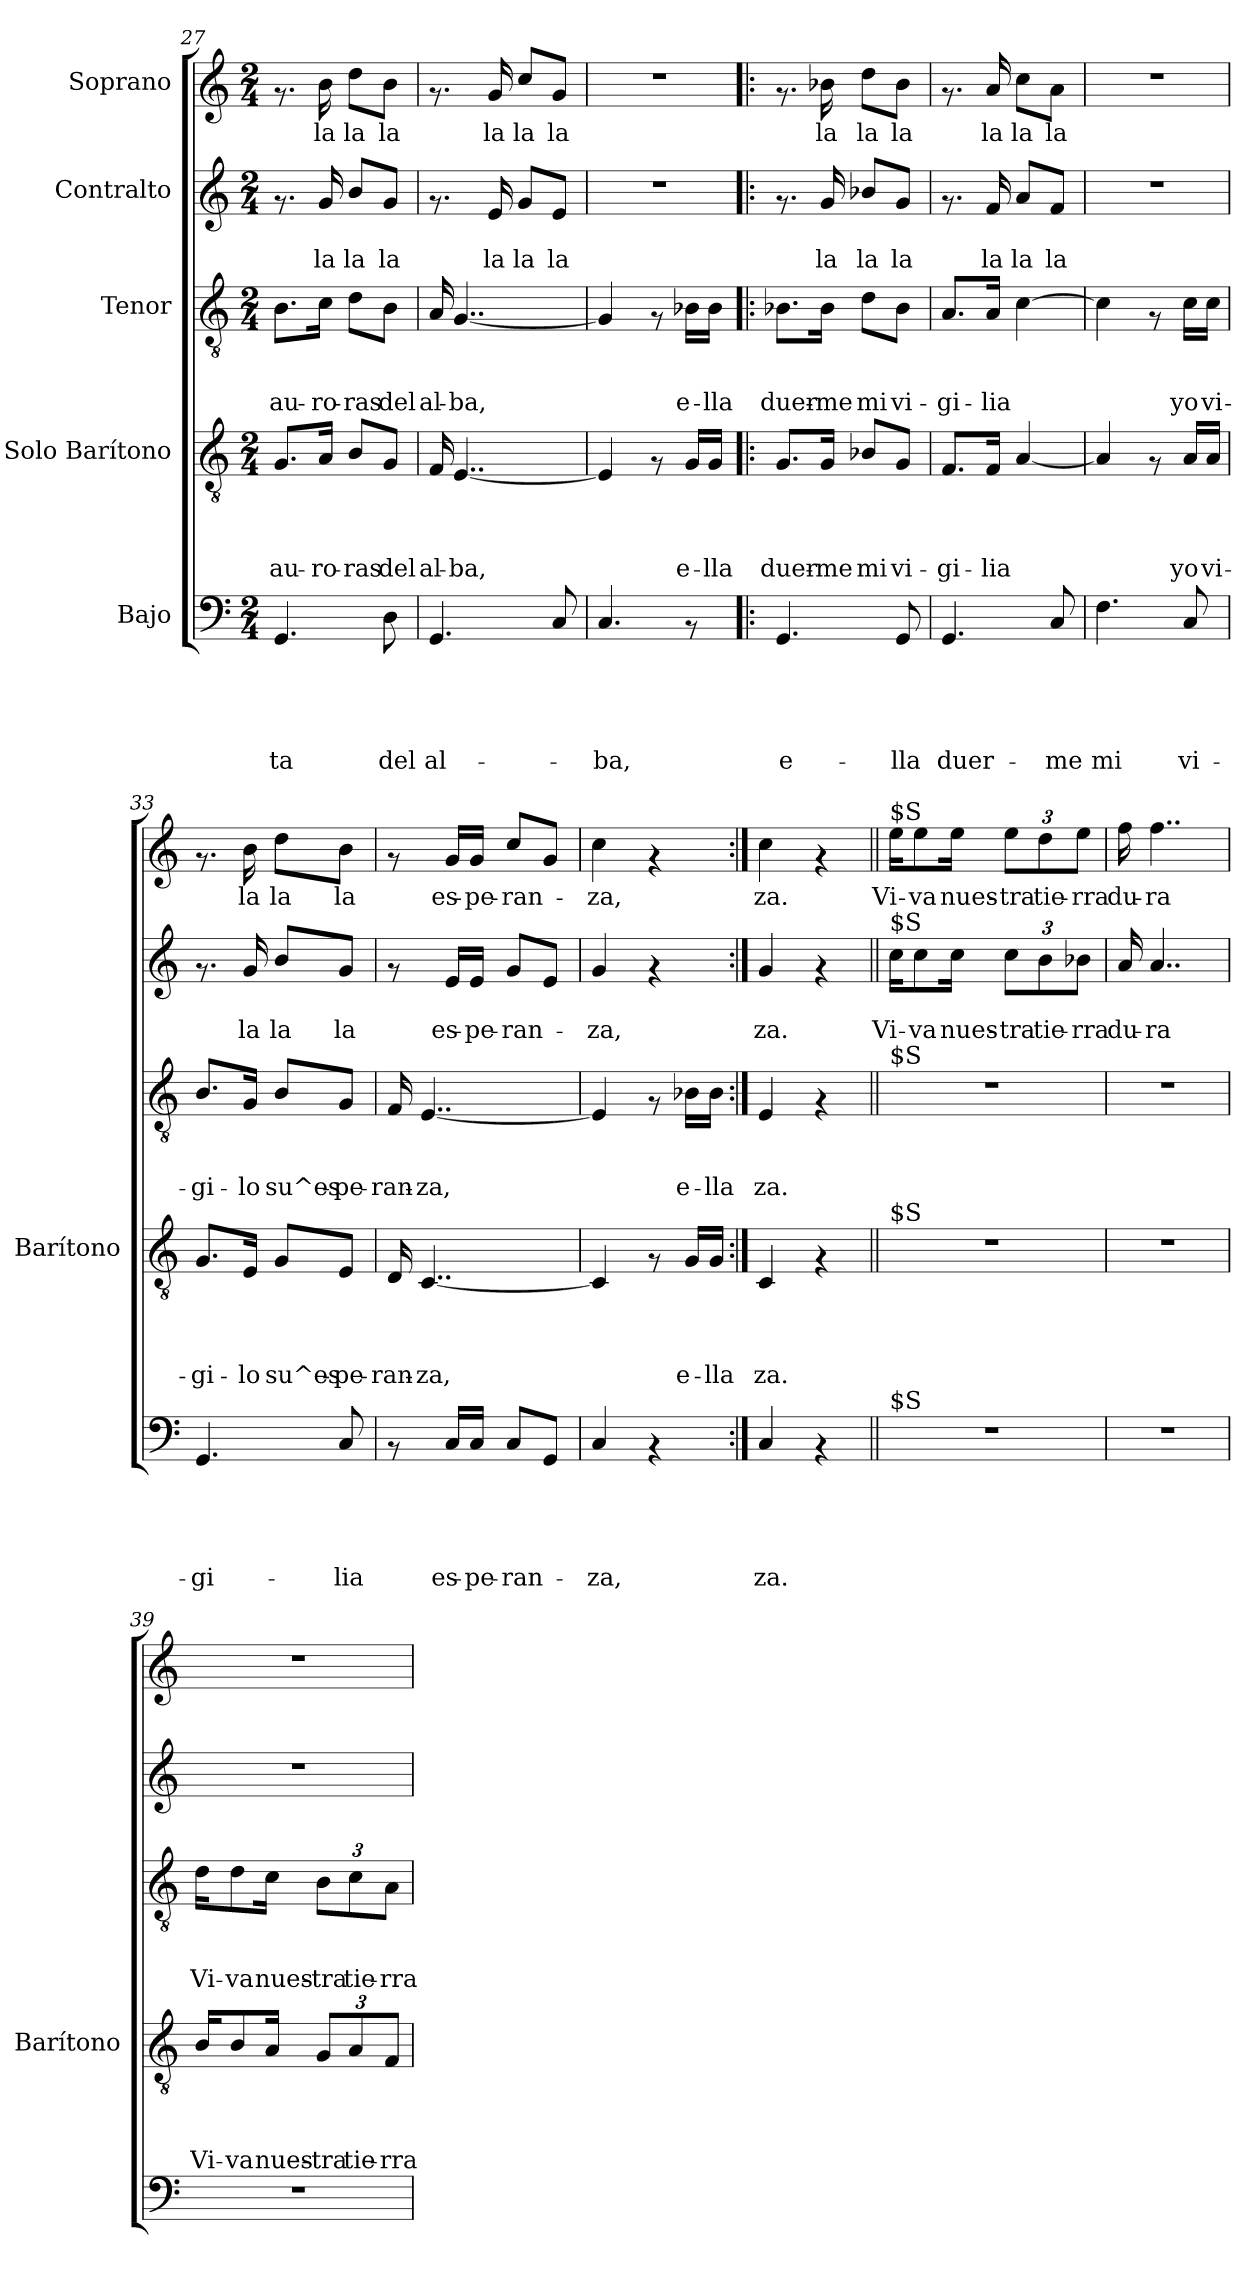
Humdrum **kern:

**kern	**text	**text	**text	**text	**text	**kern	**text	**text	**text	**text	**kern	**text	**text	**text	**kern	**text	**text	**kern	**text
*part5	*part5	*part5	*part5	*part5	*part5	*part4	*part4	*part4	*part4	*part4	*part3	*part3	*part3	*part3	*part2	*part2	*part2	*part1	*part1
*staff5	*staff5	*staff5	*staff5	*staff5	*staff5	*staff4	*staff4	*staff4	*staff4	*staff4	*staff3	*staff3	*staff3	*staff3	*staff2	*staff2	*staff2	*staff1	*staff1
*I"Bajo	*	*	*	*	*	*I"Solo Barítono	*	*	*	*	*I"Tenor	*	*	*	*I"Contralto	*	*	*I"Soprano	*
*	*	*	*	*	*	*I'Barítono	*	*	*	*	*	*	*	*	*	*	*	*	*
*clefF4	*	*	*	*	*	*clefGv2	*	*	*	*	*clefGv2	*	*	*	*clefG2	*	*	*clefG2	*
*k[]	*	*	*	*	*	*k[]	*	*	*	*	*k[]	*	*	*	*k[]	*	*	*k[]	*
*C:	*	*	*	*	*	*C:	*	*	*	*	*C:	*	*	*	*C:	*	*	*C:	*
*M2/4	*	*	*	*	*	*M2/4	*	*	*	*	*M2/4	*	*	*	*M2/4	*	*	*M2/4	*
=27	=27	=27	=27	=27	=27	=27	=27	=27	=27	=27	=27	=27	=27	=27	=27	=27	=27	=27	=27
!	!	!	!	!	!LO:LY:b	!	!	!	!	!LO:LY:b	!	!	!	!LO:LY:b	!	!	!	!	!
4.GG/	.	.	.	.	-ta	8.G/L	.	.	.	au-	8.B\L	.	.	au-	8.rf	.	.	8.rf	.
!	!	!	!	!	!	!	!	!	!	!LO:LY:b	!	!	!	!LO:LY:b	!	!	!LO:LY:b	!	!LO:LY:b
.	.	.	.	.	.	16A/Jk	.	.	.	-ro-	16c\Jk	.	.	-ro-	16g/	.	la	16b\	la
!	!	!	!	!	!	!	!	!	!	!LO:LY:b	!	!	!	!LO:LY:b	!	!	!LO:LY:b	!	!LO:LY:b
.	.	.	.	.	.	8B/L	.	.	.	-ras	8d\L	.	.	-ras	8b/L	.	la	8dd\L	la
!	!	!	!	!	!LO:LY:b	!	!	!	!	!LO:LY:b	!	!	!	!LO:LY:b	!	!	!LO:LY:b	!	!LO:LY:b
8D\	.	.	.	.	del	8G/J	.	.	.	del	8B\J	.	.	del	8g/J	.	la	8b\J	la
=28	=28	=28	=28	=28	=28	=28	=28	=28	=28	=28	=28	=28	=28	=28	=28	=28	=28	=28	=28
!	!	!	!	!	!LO:LY:b	!	!	!	!	!LO:LY:b	!	!	!	!LO:LY:b	!	!	!	!	!
4.GG/	.	.	.	.	al-	16F/	.	.	.	al-	16A/	.	.	al-	8.rf	.	.	8.rf	.
!	!	!	!	!	!	!	!	!	!	!LO:LY:b	!	!	!	!LO:LY:b	!	!	!	!	!
.	.	.	.	.	.	[<4..E/	.	.	.	-ba,	[<4..G/	.	.	-ba,	.	.	.	.	.
!	!	!	!	!	!	!	!	!	!	!	!	!	!	!	!	!	!LO:LY:b	!	!LO:LY:b
.	.	.	.	.	.	.	.	.	.	.	.	.	.	.	16e/	.	la	16g/	la
!	!	!	!	!	!	!	!	!	!	!	!	!	!	!	!	!	!LO:LY:b	!	!LO:LY:b
.	.	.	.	.	.	.	.	.	.	.	.	.	.	.	8g/L	.	la	8cc/L	la
!	!	!	!	!	!	!	!	!	!	!	!	!	!	!	!	!	!LO:LY:b	!	!LO:LY:b
8C/	.	.	.	.	.	.	.	.	.	.	.	.	.	.	8e/J	.	la	8g/J	la
=29	=29	=29	=29	=29	=29	=29	=29	=29	=29	=29	=29	=29	=29	=29	=29	=29	=29	=29	=29
!	!	!	!	!	!LO:LY:b	!	!	!	!	!	!	!	!	!	!	!	!	!	!
4.C/	.	.	.	.	-ba,	4E/]	.	.	.	.	4G/]	.	.	.	2r	.	.	2r	.
.	.	.	.	.	.	8rF	.	.	.	.	8rF	.	.	.	.	.	.	.	.
!	!	!	!	!	!	!	!	!	!	!LO:LY:b	!	!	!	!LO:LY:b	!	!	!	!	!
8rAA	.	.	.	.	.	16G/LL	.	.	.	e-	16B-X\LL	.	.	e-	.	.	.	.	.
!	!	!	!	!	!	!	!	!	!	!LO:LY:b	!	!	!	!LO:LY:b	!	!	!	!	!
.	.	.	.	.	.	16G/JJ	.	.	.	-lla	16B-\JJ	.	.	-lla	.	.	.	.	.
=30!|:	=30!|:	=30!|:	=30!|:	=30!|:	=30!|:	=30!|:	=30!|:	=30!|:	=30!|:	=30!|:	=30!|:	=30!|:	=30!|:	=30!|:	=30!|:	=30!|:	=30!|:	=30!|:	=30!|:
!	!	!	!	!	!LO:LY:b	!	!	!	!	!LO:LY:b	!	!	!	!LO:LY:b	!	!	!	!	!
4.GG/	.	.	.	.	e-	8.G/L	.	.	.	duer-	8.B-X\L	.	.	duer-	8.rf	.	.	8.rf	.
!	!	!	!	!	!	!	!	!	!	!LO:LY:b	!	!	!	!LO:LY:b	!	!	!LO:LY:b	!	!LO:LY:b
.	.	.	.	.	.	16G/Jk	.	.	.	-me	16B-\Jk	.	.	-me	16g/	.	la	16b-X\	la
!	!	!	!	!	!	!	!	!	!	!LO:LY:b	!	!	!	!LO:LY:b	!	!	!LO:LY:b	!	!LO:LY:b
.	.	.	.	.	.	8B-X/L	.	.	.	mi	8d\L	.	.	mi	8b-X/L	.	la	8dd\L	la
!	!	!	!	!	!LO:LY:b	!	!	!	!	!LO:LY:b	!	!	!	!LO:LY:b	!	!	!LO:LY:b	!	!LO:LY:b
8GG/	.	.	.	.	-lla	8G/J	.	.	.	vi-	8B-\J	.	.	vi-	8g/J	.	la	8b-\J	la
=31	=31	=31	=31	=31	=31	=31	=31	=31	=31	=31	=31	=31	=31	=31	=31	=31	=31	=31	=31
!	!	!	!	!	!LO:LY:b	!	!	!	!	!LO:LY:b	!	!	!	!LO:LY:b	!	!	!	!	!
4.GG/	.	.	.	.	duer-	8.F/L	.	.	.	-gi-	8.A/L	.	.	-gi-	8.rf	.	.	8.rf	.
!	!	!	!	!	!	!	!	!	!	!LO:LY:b	!	!	!	!LO:LY:b	!	!	!LO:LY:b	!	!LO:LY:b
.	.	.	.	.	.	16F/Jk	.	.	.	-lia	16A/Jk	.	.	-lia	16f/	.	la	16a/	la
!	!	!	!	!	!	!	!	!	!	!	!	!	!	!	!	!	!LO:LY:b	!	!LO:LY:b
.	.	.	.	.	.	[<4A/	.	.	.	.	[>4c\	.	.	.	8a/L	.	la	8cc\L	la
!	!	!	!	!	!LO:LY:b	!	!	!	!	!	!	!	!	!	!	!	!LO:LY:b	!	!LO:LY:b
8C/	.	.	.	.	-me	.	.	.	.	.	.	.	.	.	8f/J	.	la	8a\J	la
=32	=32	=32	=32	=32	=32	=32	=32	=32	=32	=32	=32	=32	=32	=32	=32	=32	=32	=32	=32
!	!	!	!	!	!LO:LY:b	!	!	!	!	!	!	!	!	!	!	!	!	!	!
4.F\	.	.	.	.	mi	4A/]	.	.	.	.	4c\]	.	.	.	2r	.	.	2r	.
.	.	.	.	.	.	8rF	.	.	.	.	8rF	.	.	.	.	.	.	.	.
!	!	!	!	!	!LO:LY:b	!	!	!	!	!LO:LY:b	!	!	!	!LO:LY:b	!	!	!	!	!
8C/	.	.	.	.	vi-	16A/LL	.	.	.	yo	16c\LL	.	.	yo	.	.	.	.	.
!	!	!	!	!	!	!	!	!	!	!LO:LY:b	!	!	!	!LO:LY:b	!	!	!	!	!
.	.	.	.	.	.	16A/JJ	.	.	.	vi-	16c\JJ	.	.	vi-	.	.	.	.	.
=33	=33	=33	=33	=33	=33	=33	=33	=33	=33	=33	=33	=33	=33	=33	=33	=33	=33	=33	=33
!	!	!	!	!	!LO:LY:b	!	!	!	!	!LO:LY:b	!	!	!	!LO:LY:b	!	!	!	!	!
4.GG/	.	.	.	.	-gi-	8.G/L	.	.	.	-gi-	8.B/L	.	.	-gi-	8.rf	.	.	8.rf	.
!	!	!	!	!	!	!	!	!	!	!LO:LY:b	!	!	!	!LO:LY:b	!	!	!LO:LY:b	!	!LO:LY:b
.	.	.	.	.	.	16E/Jk	.	.	.	-lo	16G/Jk	.	.	-lo	16g/	.	la	16b\	la
!	!	!	!	!	!	!	!	!	!	!LO:LY:b	!	!	!	!LO:LY:b	!	!	!LO:LY:b	!	!LO:LY:b
.	.	.	.	.	.	8G/L	.	.	.	su^es-	8B/L	.	.	su^es-	8b/L	.	la	8dd\L	la
!	!	!	!	!	!LO:LY:b	!	!	!	!	!LO:LY:b	!	!	!	!LO:LY:b	!	!	!LO:LY:b	!	!LO:LY:b
8C/	.	.	.	.	-lia	8E/J	.	.	.	-pe-	8G/J	.	.	-pe-	8g/J	.	la	8b\J	la
=34	=34	=34	=34	=34	=34	=34	=34	=34	=34	=34	=34	=34	=34	=34	=34	=34	=34	=34	=34
!	!	!	!	!	!	!	!	!	!	!LO:LY:b	!	!	!	!LO:LY:b	!	!	!	!	!
8rAA	.	.	.	.	.	16D/	.	.	.	-ran-	16F/	.	.	-ran-	8rf	.	.	8rf	.
!	!	!	!	!	!	!	!	!	!	!LO:LY:b	!	!	!	!LO:LY:b	!	!	!	!	!
.	.	.	.	.	.	[<4..C/	.	.	.	-za,	[<4..E/	.	.	-za,	.	.	.	.	.
!	!	!	!	!	!LO:LY:b	!	!	!	!	!	!	!	!	!	!	!	!LO:LY:b	!	!LO:LY:b
16C/LL	.	.	.	.	es-	.	.	.	.	.	.	.	.	.	16e/LL	.	es-	16g/LL	es-
!	!	!	!	!	!LO:LY:b	!	!	!	!	!	!	!	!	!	!	!	!LO:LY:b	!	!LO:LY:b
16C/JJ	.	.	.	.	-pe-	.	.	.	.	.	.	.	.	.	16e/JJ	.	-pe-	16g/JJ	-pe-
!	!	!	!	!	!LO:LY:b	!	!	!	!	!	!	!	!	!	!	!	!LO:LY:b	!	!LO:LY:b
8C/L	.	.	.	.	-ran-	.	.	.	.	.	.	.	.	.	8g/L	.	-ran-	8cc/L	-ran-
8GG/J	.	.	.	.	.	.	.	.	.	.	.	.	.	.	8e/J	.	.	8g/J	.
!!LO:LB:g=z
=35	=35	=35	=35	=35	=35	=35	=35	=35	=35	=35	=35	=35	=35	=35	=35	=35	=35	=35	=35
!	!	!	!	!	!LO:LY:b	!	!	!	!	!	!	!	!	!	!	!	!LO:LY:b	!	!LO:LY:b
4C/	.	.	.	.	-za,	4C/]	.	.	.	.	4E/]	.	.	.	4g/	.	-za,	4cc\	-za,
4rAA	.	.	.	.	.	8rF	.	.	.	.	8rF	.	.	.	4rf	.	.	4rf	.
!	!	!	!	!	!	!	!	!	!	!LO:LY:b	!	!	!	!LO:LY:b	!	!	!	!	!
.	.	.	.	.	.	16G/LL	.	.	.	e-	16B-X\LL	.	.	e-	.	.	.	.	.
!	!	!	!	!	!	!	!	!	!	!LO:LY:b	!	!	!	!LO:LY:b	!	!	!	!	!
.	.	.	.	.	.	16G/JJ	.	.	.	-lla	16B-\JJ	.	.	-lla	.	.	.	.	.
=36:|!	=36:|!	=36:|!	=36:|!	=36:|!	=36:|!	=36:|!	=36:|!	=36:|!	=36:|!	=36:|!	=36:|!	=36:|!	=36:|!	=36:|!	=36:|!	=36:|!	=36:|!	=36:|!	=36:|!
!	!	!	!	!	!LO:LY:b	!	!	!	!	!LO:LY:b	!	!	!	!LO:LY:b	!	!	!LO:LY:b	!	!LO:LY:b
4C/	.	.	.	.	za.	4C/	.	.	.	za.	4E/	.	.	za.	4g/	.	za.	4cc\	za.
4rAA	.	.	.	.	.	4rF	.	.	.	.	4rF	.	.	.	4rf	.	.	4rf	.
=37||	=37||	=37||	=37||	=37||	=37||	=37||	=37||	=37||	=37||	=37||	=37||	=37||	=37||	=37||	=37||	=37||	=37||	=37||	=37||
!	!	!	!	!	!	!	!	!	!	!	!	!	!	!	!	!	!	!LO:TX:a:t=$S	!
!	!	!	!	!	!	!	!	!	!	!	!	!	!	!	!LO:TX:a:t=$S	!	!	!	!
!	!	!	!	!	!	!	!	!	!	!	!LO:TX:a:t=$S	!	!	!	!	!	!	!	!
!	!	!	!	!	!	!LO:TX:a:t=$S	!	!	!	!	!	!	!	!	!	!	!	!	!
!LO:TX:a:t=$S	!	!	!	!	!	!	!	!	!	!	!	!	!	!	!	!	!	!	!
!	!	!	!	!	!	!	!	!	!	!	!	!	!	!	!	!	!LO:LY:b	!	!LO:LY:b
2r	.	.	.	.	.	2r	.	.	.	.	2r	.	.	.	16cc\KL	.	Vi-	16ee\KL	Vi-
!	!	!	!	!	!	!	!	!	!	!	!	!	!	!	!	!	!LO:LY:b	!	!LO:LY:b
.	.	.	.	.	.	.	.	.	.	.	.	.	.	.	8cc\	.	-va	8ee\	-va
!	!	!	!	!	!	!	!	!	!	!	!	!	!	!	!	!	!LO:LY:b	!	!LO:LY:b
.	.	.	.	.	.	.	.	.	.	.	.	.	.	.	16cc\Jk	.	nues-	16ee\Jk	nues-
!	!	!	!	!	!	!	!	!	!	!	!	!	!	!	!	!	!LO:LY:b	!	!LO:LY:b
.	.	.	.	.	.	.	.	.	.	.	.	.	.	.	12cc\L	.	-tra	12ee\L	-tra
!	!	!	!	!	!	!	!	!	!	!	!	!	!	!	!	!	!LO:LY:b	!	!LO:LY:b
.	.	.	.	.	.	.	.	.	.	.	.	.	.	.	12b\	.	tie-	12dd\	tie-
!	!	!	!	!	!	!	!	!	!	!	!	!	!	!	!	!	!LO:LY:b	!	!LO:LY:b
.	.	.	.	.	.	.	.	.	.	.	.	.	.	.	12b-X\J	.	-rra	12ee\J	-rra
=38	=38	=38	=38	=38	=38	=38	=38	=38	=38	=38	=38	=38	=38	=38	=38	=38	=38	=38	=38
!	!	!	!	!	!	!	!	!	!	!	!	!	!	!	!	!	!LO:LY:b	!	!LO:LY:b
2r	.	.	.	.	.	2r	.	.	.	.	2r	.	.	.	16a/	.	du-	16ff\	du-
!	!	!	!	!	!	!	!	!	!	!	!	!	!	!	!	!	!LO:LY:b	!	!LO:LY:b
.	.	.	.	.	.	.	.	.	.	.	.	.	.	.	4..a/	.	-ra	4..ff\	-ra
=39	=39	=39	=39	=39	=39	=39	=39	=39	=39	=39	=39	=39	=39	=39	=39	=39	=39	=39	=39
!	!	!	!	!	!	!	!	!	!	!LO:LY:b	!	!	!	!LO:LY:b	!	!	!	!	!
2r	.	.	.	.	.	16B/KL	.	.	.	Vi-	16d\KL	.	.	Vi-	2r	.	.	2r	.
!	!	!	!	!	!	!	!	!	!	!LO:LY:b	!	!	!	!LO:LY:b	!	!	!	!	!
.	.	.	.	.	.	8B/	.	.	.	-va	8d\	.	.	-va	.	.	.	.	.
!	!	!	!	!	!	!	!	!	!	!LO:LY:b	!	!	!	!LO:LY:b	!	!	!	!	!
.	.	.	.	.	.	16A/Jk	.	.	.	nues-	16c\Jk	.	.	nues-	.	.	.	.	.
!	!	!	!	!	!	!	!	!	!	!LO:LY:b	!	!	!	!LO:LY:b	!	!	!	!	!
.	.	.	.	.	.	12G/L	.	.	.	-tra	12B\L	.	.	-tra	.	.	.	.	.
!	!	!	!	!	!	!	!	!	!	!LO:LY:b	!	!	!	!LO:LY:b	!	!	!	!	!
.	.	.	.	.	.	12A/	.	.	.	tie-	12c\	.	.	tie-	.	.	.	.	.
!	!	!	!	!	!	!	!	!	!	!LO:LY:b	!	!	!	!LO:LY:b	!	!	!	!	!
.	.	.	.	.	.	12F/J	.	.	.	-rra	12A\J	.	.	-rra	.	.	.	.	.
=	=	=	=	=	=	=	=	=	=	=	=	=	=	=	=	=	=	=	=
*-	*-	*-	*-	*-	*-	*-	*-	*-	*-	*-	*-	*-	*-	*-	*-	*-	*-	*-	*-
